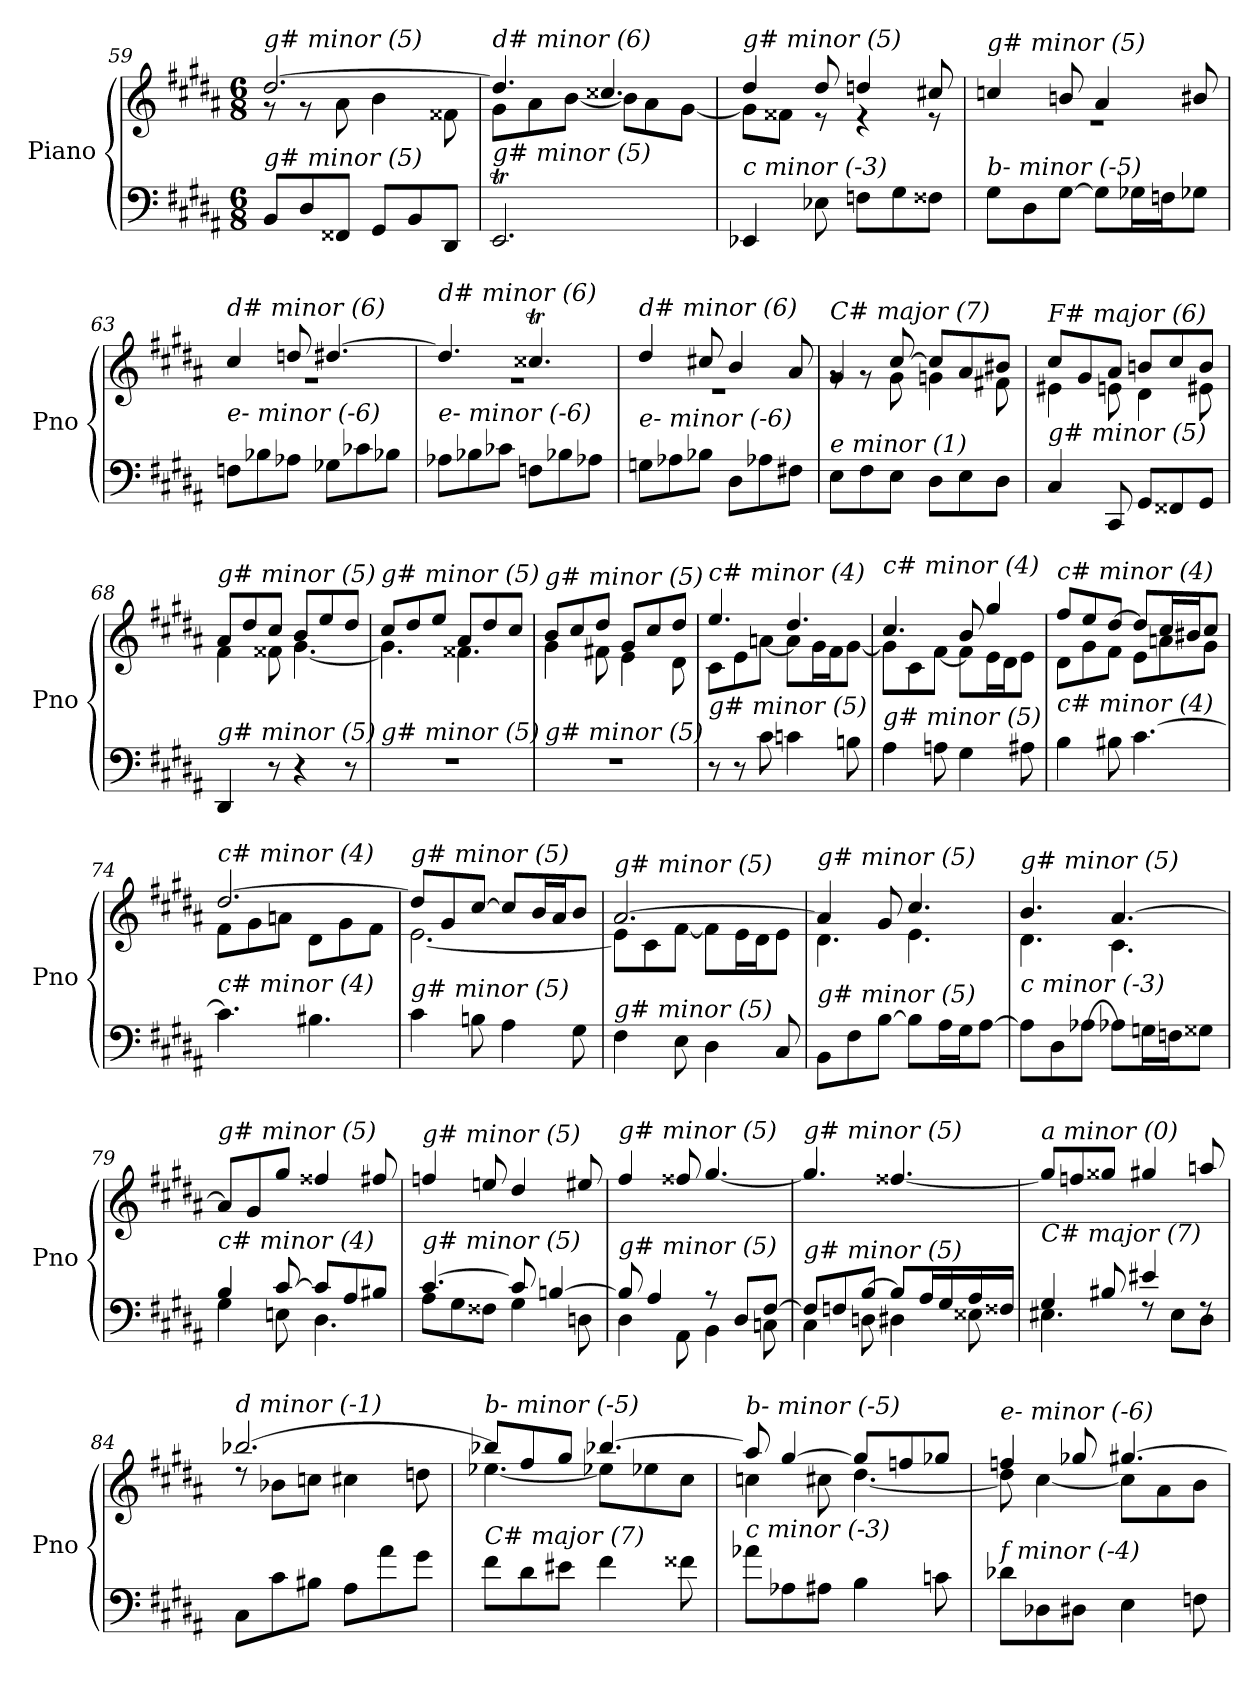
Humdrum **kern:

**kern	**kern
*part1	*part1
*staff2	*staff1
*I"Piano	*
*I'Pno	*
*clefF4	*clefG2
*k[f#c#g#d#a#]	*k[f#c#g#d#a#]
*M6/8	*M6/8
=59	=59
*	*^
!	!LO:TX:i:t=g# minor (5)	!
!LO:TX:i:t=g# minor (5)	!	!
8BB/L	[2.dd#/	8r
8D#/	.	8r
8FF##X/J	.	8a#\
8GG#/L	.	4b\
8BB/	.	.
8DD#/J	.	8f##X\
=60	=60	=60
!	!LO:TX:i:t=d# minor (6)	!
!LO:TX:i:t=g# minor (5)	!	!
2.EET/	4.dd#/]	8g#\L
.	.	8a#\
.	.	[8b\J
.	4.cc##X/	8b\L]
.	.	8a#\
.	.	[8g#\J
!!LO:PB:g=z	!!
=61	=61	=61
!	!LO:TX:i:t=g# minor (5)	!
!LO:TX:i:t=c minor (-3)	!	!
4EE-Xi/	4dd#/	8g#\L]
.	.	8f##X\J
8E-Xi\	8dd#/	8r
8Fni\L	4ddni/	4r
8G#\	.	.
8F##Xj\J	8cc#X/	8r
=62	=62	=62
!	!LO:TX:i:t=g# minor (5)	!
!LO:TX:i:t=b- minor (-5)	!	!
8G#\L	4ccni/	2.r
8D#\	.	.
[8G#\J	8bn/	.
8G#\L]	4a#/	.
16G-Xi\L	.	.
16Fni\J	.	.
8G-Xi\J	8b#Xj/	.
=63	=63	=63
!	!LO:TX:i:t=d# minor (6)	!
!LO:TX:i:t=e- minor (-6)	!	!
8Fni\L	4cc#/	2.r
8B-Xi\	.	.
8A-XZ\J	8ddni/	.
8G-Xi\L	[4.dd#/	.
8c-Xi\	.	.
8B-Xi\J	.	.
=64	=64	=64
!	!LO:TX:i:t=d# minor (6)	!
!LO:TX:i:t=e- minor (-6)	!	!
8A-Xi\L	4.dd#/]	2.r
8B-Xi\	.	.
8c-Xi\J	.	.
8Fni\L	4.cc##Xt/	.
8B-Xi\	.	.
8A-Xi\J	.	.
=65	=65	=65
!	!LO:TX:i:t=d# minor (6)	!
!LO:TX:i:t=e- minor (-6)	!	!
8Gni\L	4dd#/	2.r
8A-Xi\	.	.
8B-Xi\J	8cc#X/	.
8D#\L	4b/	.
8A-Xi\	.	.
8F#X\J	8a#/	.
!!LO:LB:g=z	!!
=66	=66	=66
!	!LO:TX:i:t=C# major (7)	!
!LO:TX:i:t=e minor (1)	!	!
8E\L	4g#/	8rg
8F#\	.	8rg
8E\J	[8cc#/	8g#\
8D#\L	8cc#/L]	4gni\
8E\	8a#/	.
8D#\J	8b#X/J	8f#X\
=67	=67	=67
!	!LO:TX:i:t=F# major (6)	!
!LO:TX:i:t=g# minor (5)	!	!
4C#/	8cc#/L	4e#X\
.	8g#/	.
8CC#/	8a#/J	8en\
8GG#/L	8bn/L	4d#\
8FF##X/	8cc#/	.
8GG#/J	8b/J	8e#X\
=68	=68	=68
!	!LO:TX:i:t=g# minor (5)	!
!LO:TX:i:t=g# minor (5)	!	!
4DD#/	8a#/L	4f#\
.	8dd#/	.
8r	8cc#/J	8f##X\
4r	8b/L	[4.g#\
.	8ee/	.
8r	8dd#/J	.
=69	=69	=69
!	!LO:TX:i:t=g# minor (5)	!
!LO:TX:i:t=g# minor (5)	!	!
2.r	8cc#/L	4.g#\]
.	8dd#/	.
.	8ee/J	.
.	8a#/L	4.f##X\
.	8dd#/	.
.	8cc#/J	.
=70	=70	=70
!	!LO:TX:i:t=g# minor (5)	!
!LO:TX:i:t=g# minor (5)	!	!
2.r	8b/L	4g#\
.	8cc#/	.
.	8dd#/J	8f#X\
.	8g#/L	4e\
.	8cc#/	.
.	8dd#/J	8d#\
!!LO:LB:g=z	!!
=71	=71	=71
!	!LO:TX:i:t=c# minor (4)	!
!LO:TX:i:t=g# minor (5)	!	!
8r	4.ee/	8c#\L
8r	.	8e\
8c#\	.	[8an\J
4cni\	4.dd#/	8a\L]
.	.	16g#\L
.	.	16f#\J
8Bn\	.	[8g#\J
=72	=72	=72
!	!LO:TX:i:t=c# minor (4)	!
!LO:TX:i:t=g# minor (5)	!	!
4A#\	4.cc#/	8g#\L]
.	.	8c#\
8An\	.	[8f#\J
4G#\	8b/	8f#\L]
.	4gg#/	16e\L
.	.	16d#\J
8A#X\	.	8e\J
=73	=73	=73
!	!LO:TX:i:t=c# minor (4)	!
!LO:TX:i:t=c# minor (4)	!	!
4B\	8ff#/L	8d#\L
.	8ee/	8g#\
8B#X\	[8dd#/J	8f#\J
[4.c#\	8dd#/L]	8e\L
.	16cc#/L	8an\
.	16b#X/J	.
.	8cc#/J	8g#\J
=74	=74	=74
!	!LO:TX:i:t=c# minor (4)	!
!LO:TX:i:t=c# minor (4)	!	!
4.c#\]	[2.dd#/	8f#\L
.	.	8g#\
.	.	8an\J
4.B#X\	.	8d#\L
.	.	8g#\
.	.	8f#\J
=75	=75	=75
!	!LO:TX:i:t=g# minor (5)	!
!LO:TX:i:t=g# minor (5)	!	!
4c#\	8dd#/L]	[2.e\
.	8g#/	.
8Bn\	[8cc#/J	.
4A#\	8cc#/L]	.
.	16b/L	.
.	16a#/J	.
8G#\	8b/J	.
!!LO:LB:g=z	!!
=76	=76	=76
!	!LO:TX:i:t=g# minor (5)	!
!LO:TX:i:t=g# minor (5)	!	!
4F#\	[2.a#/	8e\L]
.	.	8c#\
8E\	.	[8f#\J
4D#\	.	8f#\L]
.	.	16e\L
.	.	16d#\J
8C#/	.	8e\J
=77	=77	=77
!	!LO:TX:i:t=g# minor (5)	!
!LO:TX:i:t=g# minor (5)	!	!
8BB\L	4a#/]	4.d#\
8F#\	.	.
[8B\J	8g#/	.
8B\L]	4.cc#/	4.e\
16A#\L	.	.
16G#\J	.	.
[8A#\J	.	.
=78	=78	=78
!	!LO:TX:i:t=g# minor (5)	!
!LO:TX:i:t=c minor (-3)	!	!
8A#\L]	4.b/	4.d#\
8D#\	.	.
[8A-Xi\J	.	.
8A-Xi\L]	[4.a#/	4.c#\
16Gni\L	.	.
16Fni\J	.	.
8G##i\J	.	.
*	*v	*v
=79	=79
*^	*
!	!	!LO:TX:i:t=g# minor (5)
!LO:TX:i:t=c# minor (4)	!	!
4B/	4G#\	8a#/L]
.	.	8g#/
[8c#/	8En\	8gg#/J
8c#/L]	4.D#\	4ff##X/
8A#/	.	.
8B#X/J	.	8ff#X/
=80	=80	=80
!	!	!LO:TX:i:t=g# minor (5)
!LO:TX:i:t=g# minor (5)	!	!
[4.c#/	8A#\L	4ffni/
.	8G#\	.
.	8F##X\J	8een/
8c#/]	4G#\	4dd#/
[4Bn/	.	.
.	8Dni\	8ee#Xj/
!!LO:LB:g=z
=81	=81	=81
!	!	!LO:TX:i:t=g# minor (5)
!LO:TX:i:t=g# minor (5)	!	!
8B/]	4D#\	4ff#/
4A#/	.	.
.	8AA#\	8ff##X/
8r	4BB\	[4.gg#/
8D#/L	.	.
[8F#/J	8Cni\	.
=82	=82	=82
!	!	!LO:TX:i:t=g# minor (5)
!LO:TX:i:t=g# minor (5)	!	!
8F#/L]	4C#\	4.gg#/]
8Fni/	.	.
[8B/J	8Dni\	.
8B/L]	4D#\	[4.ff##X/
16A#/L	.	.
16G#/	.	.
16A#/	8E##Xi\	.
16F##X/JJ	.	.
=83	=83	=83
!	!	!LO:TX:i:t=a minor (0)
!LO:TX:i:t=C# major (7)	!	!
4G#/	4.E#X\	8ggni/L]
.	.	8ffni/
8B#X/	.	8gg##Xi/J
4e#X/	8rF	4gg#/
.	8E#\L	.
8rF	8D#\J	8aani/
=84	=84	=84
*	*	*^
!	!	!LO:TX:i:t=d minor (-1)	!
!LO:TX:i:t=C# major (7)	!	!	!
*v	*v	*	*
8C#\L	[2.bb-Xi/	8rdd
8c#\	.	8b-Xi\L
8B#X\J	.	8ccni\J
8A#\L	.	4cc#\
8a#\	.	.
8g#\J	.	8ddni\
=85	=85	=85
!	!LO:TX:i:t=b- minor (-5)	!
!LO:TX:i:t=C# major (7)	!	!
8f#\L	8bb-Xi/L]	[4.ee-Xi\
8d#\	8ff#/	.
8e#X\J	8gg#/J	.
4f#\	[4.bb-Xi/	8ee-Xi\L]
.	.	8ee-Xi\
8f##X\	.	8cc#\J
!!LO:LB:g=z	!!
=86	=86	=86
!	!LO:TX:i:t=b- minor (-5)	!
!LO:TX:i:t=c minor (-3)	!	!
8a-Xi\L	8aa#/]	4ccni\
8A-Xi\	[4gg#/	.
8A#\J	.	8cc#\
4B\	8gg#/L]	[4.dd#\
.	8ffni/	.
8cni\	8gg-Xi/J	.
=87	=87	=87
!	!LO:TX:i:t=e- minor (-6)	!
!LO:TX:i:t=f minor (-4)	!	!
8d-Xi\L	4ffni/	8dd#\]
8D-Xi\	.	[4cc#\
8D#\J	8gg-Xi/	.
4E\	[4.gg#/	8cc#\L]
.	.	8a#\
8Fni\	.	8b\J
*	*v	*v
=	=
*-	*-
